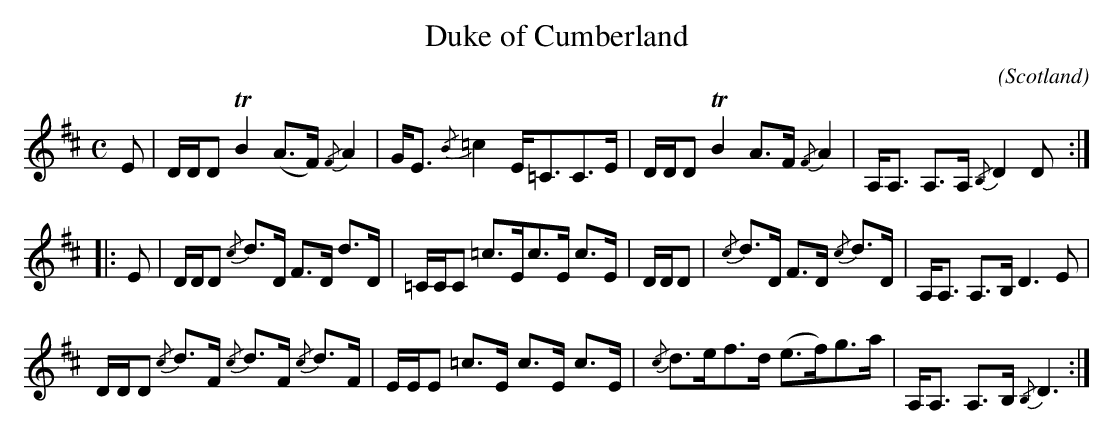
X:1
U:~=!turn!
T:Duke of Cumberland
C:
O:Scotland
M:C
L:1/8
K:D
E | D/2D/2D TB2 (A>F) {/F}A2 | G<E {/B}=c2 E<=CC>E | D/2D/2D TB2 A>F {/F}A2 | A,<A, A,>A, {/B,}D2 D ::
E | D/2D/2D {/c}d>D F>D d>D | =C/2C/2C =c>Ec>E c>E | D/2D/2D | {/c}d>D F>D {/c}d>D | A,<A, A,>B, D3 E |
D/2D/2D {/c}d>F {/c}d>F {/c}d>F |  E/2E/2E =c>E c>E c>E | {/c}d>ef>d (e>f)g>a | A,<A, A,>B, {/B,}D3 :|
